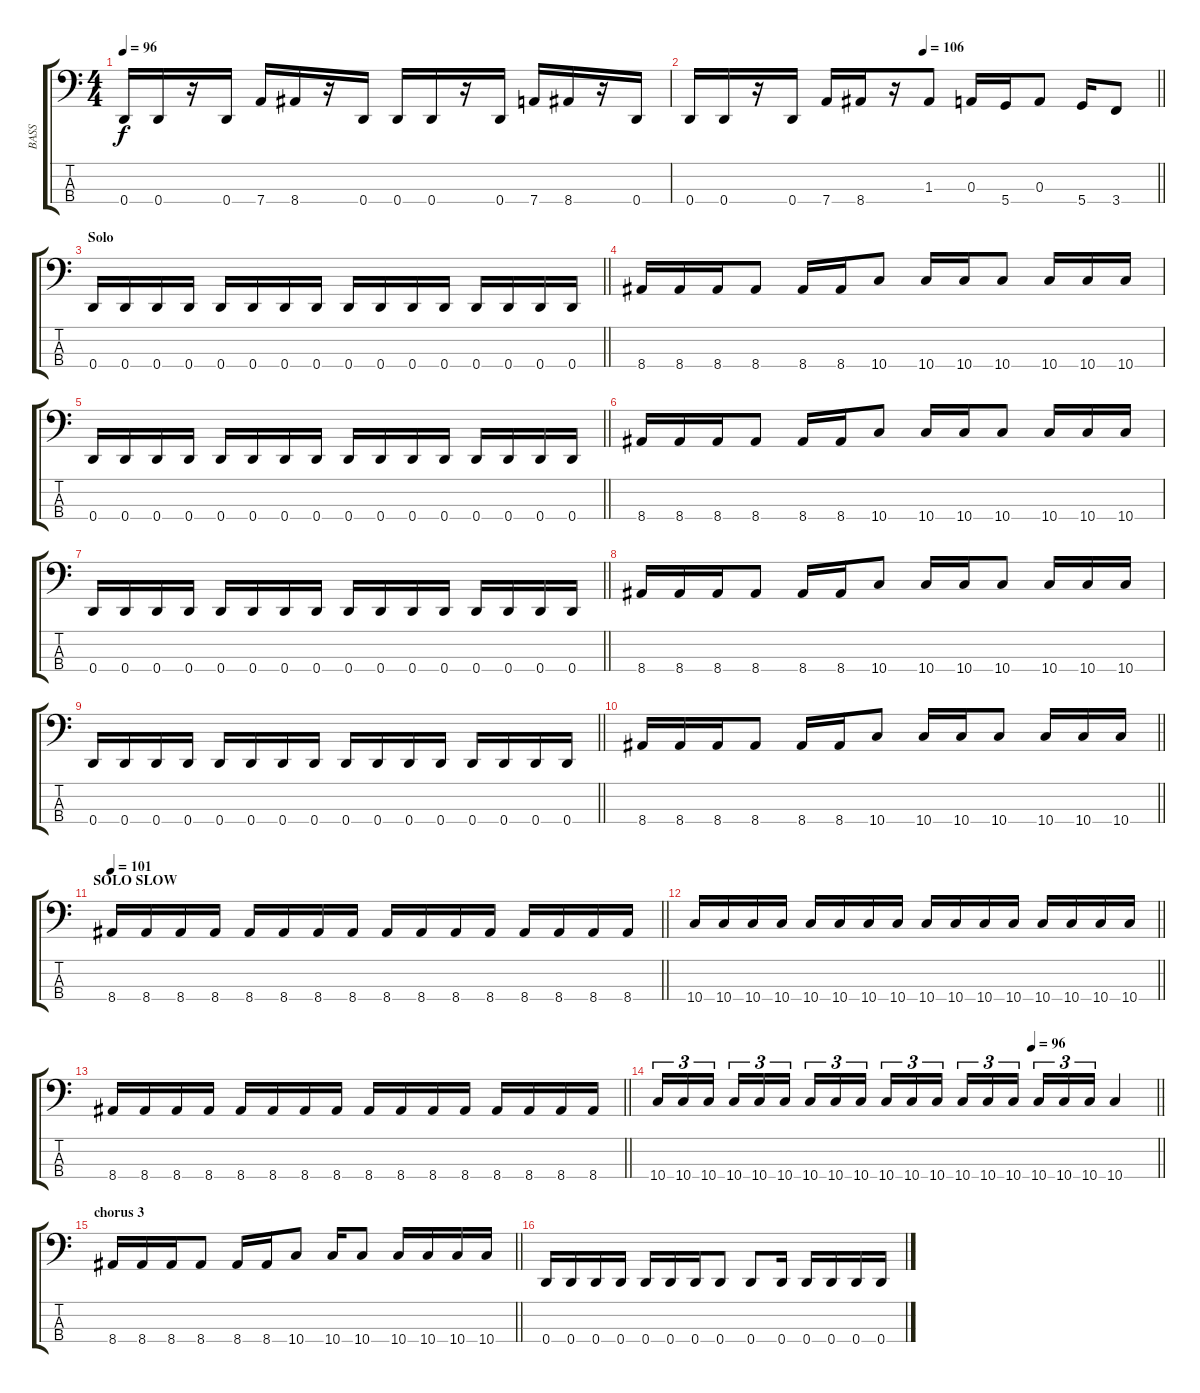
\track ("BASS" "BASS") {instrument electricbassfinger}
\staff {score tabs}
\tuning (G2 D2 A1 D1) {hide}
\ts (4 4)
\tempo 96
\clef f4
\ks c
0.4.16{dy f} 0.4.16 r.16 0.4.16 7.4.16 8.4.16 r.16 0.4.16 0.4.16 0.4.16 r.16 0.4.16 7.4.16 8.4.16 r.16 0.4.16 |
\tempo (106 0.5)
\barLineRight lightlight
0.4.16 0.4.16 r.16 0.4.16 7.4.16 8.4.16 r.16 1.3.8 0.3.16 5.4.16 0.3.8 5.4.16 3.4.8 |
\section ("" "Solo")
\barLineRight lightlight
0.4.16 0.4.16 0.4.16 0.4.16 0.4.16 0.4.16 0.4.16 0.4.16 0.4.16 0.4.16 0.4.16 0.4.16 0.4.16 0.4.16 0.4.16 0.4.16 |
8.4.16 8.4.16 8.4.16 8.4.8 8.4.16 8.4.16 10.4.8 10.4.16 10.4.16 10.4.8 10.4.16 10.4.16 10.4.16 |
\barLineRight lightlight
0.4.16 0.4.16 0.4.16 0.4.16 0.4.16 0.4.16 0.4.16 0.4.16 0.4.16 0.4.16 0.4.16 0.4.16 0.4.16 0.4.16 0.4.16 0.4.16 |
8.4.16 8.4.16 8.4.16 8.4.8 8.4.16 8.4.16 10.4.8 10.4.16 10.4.16 10.4.8 10.4.16 10.4.16 10.4.16 |
\barLineRight lightlight
0.4.16 0.4.16 0.4.16 0.4.16 0.4.16 0.4.16 0.4.16 0.4.16 0.4.16 0.4.16 0.4.16 0.4.16 0.4.16 0.4.16 0.4.16 0.4.16 |
8.4.16 8.4.16 8.4.16 8.4.8 8.4.16 8.4.16 10.4.8 10.4.16 10.4.16 10.4.8 10.4.16 10.4.16 10.4.16 |
\barLineRight lightlight
0.4.16 0.4.16 0.4.16 0.4.16 0.4.16 0.4.16 0.4.16 0.4.16 0.4.16 0.4.16 0.4.16 0.4.16 0.4.16 0.4.16 0.4.16 0.4.16 |
\barLineRight lightlight
8.4.16 8.4.16 8.4.16 8.4.8 8.4.16 8.4.16 10.4.8 10.4.16 10.4.16 10.4.8 10.4.16 10.4.16 10.4.16 |
\section ("" "SOLO SLOW")
\tempo 101
\barLineRight lightlight
8.4.16 8.4.16 8.4.16 8.4.16 8.4.16 8.4.16 8.4.16 8.4.16 8.4.16 8.4.16 8.4.16 8.4.16 8.4.16 8.4.16 8.4.16 8.4.16 |
\barLineRight lightlight
10.4.16 10.4.16 10.4.16 10.4.16 10.4.16 10.4.16 10.4.16 10.4.16 10.4.16 10.4.16 10.4.16 10.4.16 10.4.16 10.4.16 10.4.16 10.4.16 |
\barLineRight lightlight
8.4.16 8.4.16 8.4.16 8.4.16 8.4.16 8.4.16 8.4.16 8.4.16 8.4.16 8.4.16 8.4.16 8.4.16 8.4.16 8.4.16 8.4.16 8.4.16 |
\tempo (96 0.75)
\barLineRight lightlight
10.4.16{tu (3 2)} 10.4.16{tu (3 2)} 10.4.16{tu (3 2) beam splitsecondary} 10.4.16{tu (3 2)} 10.4.16{tu (3 2)} 10.4.16{tu (3 2)} 10.4.16{tu (3 2)} 10.4.16{tu (3 2)} 10.4.16{tu (3 2) beam splitsecondary} 10.4.16{tu (3 2)} 10.4.16{tu (3 2)} 10.4.16{tu (3 2)} 10.4.16{tu (3 2)} 10.4.16{tu (3 2)} 10.4.16{tu (3 2) beam splitsecondary} 10.4.16{tu (3 2)} 10.4.16{tu (3 2)} 10.4.16{tu (3 2)} 10.4.4 |
\section ("" "chorus 3")
\barLineRight lightlight
8.4.16 8.4.16 8.4.16 8.4.8 8.4.16 8.4.16 10.4.8 10.4.16 10.4.8 10.4.16 10.4.16 10.4.16 10.4.16 |
0.4.16 0.4.16 0.4.16 0.4.16 0.4.16 0.4.16 0.4.16 0.4.8 0.4.8 0.4.16 0.4.16 0.4.16 0.4.16 0.4.16
